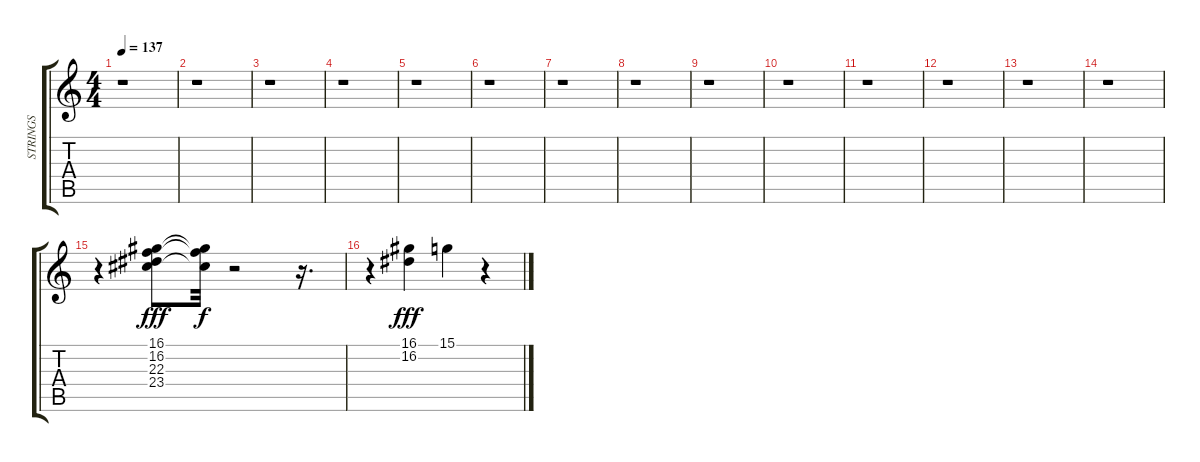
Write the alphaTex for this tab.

\track ("STRINGS" "STRINGS") {instrument stringensemble2}
\staff {score tabs}
\tuning (E4 B3 G3 D3 A2 E2) {hide}
\ts (4 4)
\tempo 137
\clef g2
\ks c
r.1{dy f} |
r.1 |
r.1 |
r.1 |
r.1 |
r.1 |
r.1 |
r.1 |
r.1 |
r.1 |
r.1 |
r.1 |
r.1 |
r.1 |
r.4 (16.1 16.2 22.3 23.4).8{dy fff} (16.1{t} 22.3{t} 23.4{t}).32{dy f} r.2 r.16{d} |
r.4 (16.1 16.2).4{dy fff} 15.1.4 r.4
